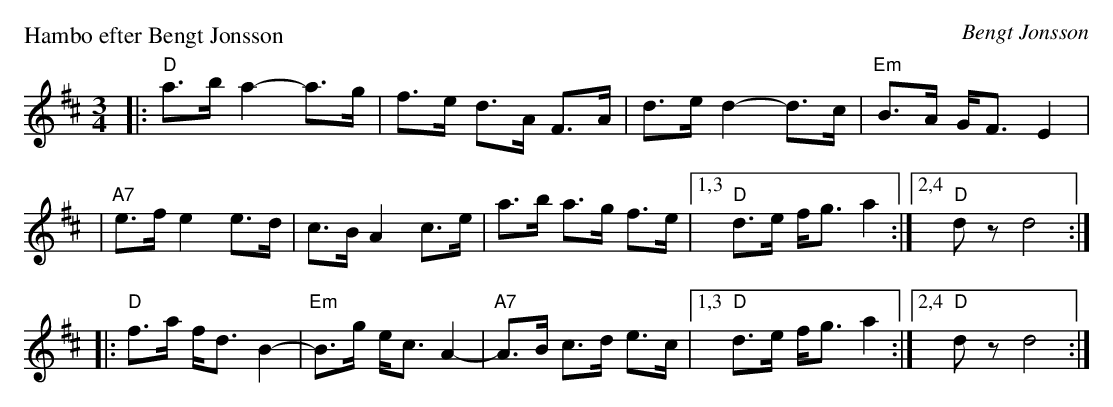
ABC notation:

X:1
P: Hambo efter Bengt Jonsson
O: Bengt Jonsson
M: 3/4
L: 1/8
K: D
|: "D"a>b a2- a>g | f>e d>A F>A \
| d>e d2- d>c | "Em"B>A G<F E2 |
| "A7"e>fe2 e>d | c>BA2 c>e \
| a>b a>g f>e |1,3 "D"d>e f<g a2 :|2,4 "D"dz d4 :|
|: "D"f>a f<d B2- | "Em"B>g e<c A2- \
| "A7"A>B c>d e>c |1,3 "D"d>e f<g a2 :|2,4 "D"dz d4 :|
